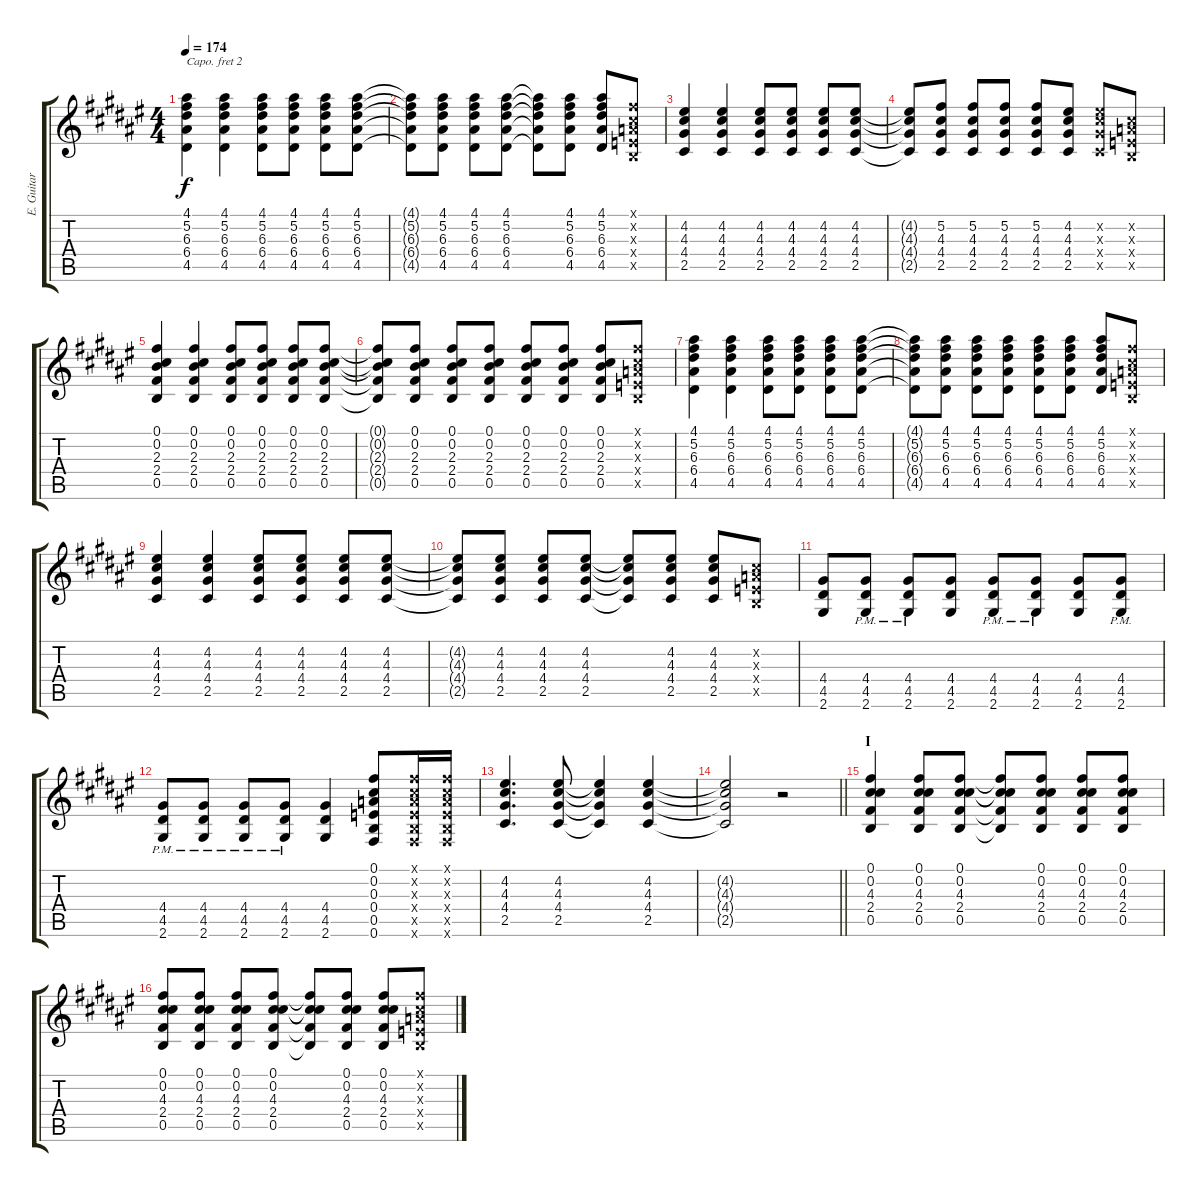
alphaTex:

\track ("E. Guitar I" "E. Guitar ") {instrument overdrivenguitar}
\staff {score tabs}
\capo 2
\tuning (E4 B3 G3 D3 A2 E2) {hide}
\ts (4 4)
\tempo 174
\clef g2
\ks f#
(4.1 5.2 6.3 6.4 4.5).4{dy f} (4.1 5.2 6.3 6.4 4.5).4 (4.1 5.2 6.3 6.4 4.5).8 (4.1 5.2 6.3 6.4 4.5).8 (4.1 5.2 6.3 6.4 4.5).8 (4.1 5.2 6.3 6.4 4.5).8 |
(4.1{t} 5.2{t} 6.3{t} 6.4{t} 4.5{t}).8 (4.1 5.2 6.3 6.4 4.5).8 (4.1 5.2 6.3 6.4 4.5).8 (4.1 5.2 6.3 6.4 4.5).8 (4.1{t} 5.2{t} 6.3{t} 6.4{t} 4.5{t}).8 (4.1 5.2 6.3 6.4 4.5).8 (4.1 5.2 6.3 6.4 4.5).8 (0.1{x} 0.2{x} 0.3{x} 0.4{x} 0.5{x}).8 |
(4.2 4.3 4.4 2.5).4 (4.2 4.3 4.4 2.5).4 (4.2 4.3 4.4 2.5).8 (4.2 4.3 4.4 2.5).8 (4.2 4.3 4.4 2.5).8 (4.2 4.3 4.4 2.5).8 |
(4.2{t} 4.3{t} 4.4{t} 2.5{t}).8 (5.2 4.3 4.4 2.5).8 (5.2 4.3 4.4 2.5).8 (5.2 4.3 4.4 2.5).8 (5.2 4.3 4.4 2.5).8 (4.2 4.3 4.4 2.5).8 (4.2{x} 4.3{x} 4.4{x} 2.5{x}).8 (0.2{x} 0.3{x} 0.4{x} 0.5{x}).8 |
(0.1 0.2 2.3 2.4 0.5).4 (0.1 0.2 2.3 2.4 0.5).4 (0.1 0.2 2.3 2.4 0.5).8 (0.1 0.2 2.3 2.4 0.5).8 (0.1 0.2 2.3 2.4 0.5).8 (0.1 0.2 2.3 2.4 0.5).8 |
(0.1{t} 0.2{t} 2.3{t} 2.4{t} 0.5{t}).8 (0.1 0.2 2.3 2.4 0.5).8 (0.1 0.2 2.3 2.4 0.5).8 (0.1 0.2 2.3 2.4 0.5).8 (0.1 0.2 2.3 2.4 0.5).8 (0.1 0.2 2.3 2.4 0.5).8 (0.1 0.2 2.3 2.4 0.5).8 (0.1{x} 0.2{x} 0.3{x} 0.4{x} 0.5{x}).8 |
(4.1 5.2 6.3 6.4 4.5).4 (4.1 5.2 6.3 6.4 4.5).4 (4.1 5.2 6.3 6.4 4.5).8 (4.1 5.2 6.3 6.4 4.5).8 (4.1 5.2 6.3 6.4 4.5).8 (4.1 5.2 6.3 6.4 4.5).8 |
(4.1{t} 5.2{t} 6.3{t} 6.4{t} 4.5{t}).8 (4.1 5.2 6.3 6.4 4.5).8 (4.1 5.2 6.3 6.4 4.5).8 (4.1 5.2 6.3 6.4 4.5).8 (4.1 5.2 6.3 6.4 4.5).8 (4.1 5.2 6.3 6.4 4.5).8 (4.1 5.2 6.3 6.4 4.5).8 (0.1{x} 0.2{x} 0.3{x} 0.4{x} 0.5{x}).8 |
(4.2 4.3 4.4 2.5).4 (4.2 4.3 4.4 2.5).4 (4.2 4.3 4.4 2.5).8 (4.2 4.3 4.4 2.5).8 (4.2 4.3 4.4 2.5).8 (4.2 4.3 4.4 2.5).8 |
(4.2{t} 4.3{t} 4.4{t} 2.5{t}).8 (4.2 4.3 4.4 2.5).8 (4.2 4.3 4.4 2.5).8 (4.2 4.3 4.4 2.5).8 (4.2{t} 4.3{t} 4.4{t} 2.5{t}).8 (4.2 4.3 4.4 2.5).8 (4.2 4.3 4.4 2.5).8 (0.2{x} 0.3{x} 0.4{x} 0.5{x}).8 |
(4.4 4.5 2.6).8 (4.4{pm} 4.5{pm} 2.6{pm}).8 (4.4{pm} 4.5{pm} 2.6{pm}).8 (4.4 4.5 2.6).8 (4.4{pm} 4.5{pm} 2.6{pm}).8 (4.4{pm} 4.5{pm} 2.6{pm}).8 (4.4 4.5 2.6).8 (4.4{pm} 4.5{pm} 2.6{pm}).8 |
(4.4{pm} 4.5{pm} 2.6{pm}).8 (4.4{pm} 4.5{pm} 2.6{pm}).8 (4.4{pm} 4.5{pm} 2.6{pm}).8 (4.4{pm} 4.5{pm} 2.6{pm}).8 (4.4 4.5 2.6).4 (0.1 0.2 0.3 0.4 0.5 0.6).8 (0.1{x} 0.2{x} 0.3{x} 0.4{x} 0.5{x} 0.6{x}).16 (0.1{x} 0.2{x} 0.3{x} 0.4{x} 0.5{x} 0.6{x}).16 |
(4.2 4.3 4.4 2.5).4{d} (4.2 4.3 4.4 2.5).8 (4.2{t} 4.3{t} 4.4{t} 2.5{t}).4 (4.2 4.3 4.4 2.5).4 |
\barLineRight lightlight
(4.2{t} 4.3{t} 4.4{t} 2.5{t}).2 r.2 |
\section ("" "I")
(0.1 0.2 4.3 2.4 0.5).4 (0.1 0.2 4.3 2.4 0.5).8 (0.1 0.2 4.3 2.4 0.5).8 (0.1{t} 0.2{t} 4.3{t} 2.4{t} 0.5{t}).8 (0.1 0.2 4.3 2.4 0.5).8 (0.1 0.2 4.3 2.4 0.5).8 (0.1 0.2 4.3 2.4 0.5).8 |
(0.1 0.2 4.3 2.4 0.5).8 (0.1 0.2 4.3 2.4 0.5).8 (0.1 0.2 4.3 2.4 0.5).8 (0.1 0.2 4.3 2.4 0.5).8 (0.1{t} 0.2{t} 4.3{t} 2.4{t} 0.5{t}).8 (0.1 0.2 4.3 2.4 0.5).8 (0.1 0.2 4.3 2.4 0.5).8 (0.1{x} 0.2{x} 0.3{x} 0.4{x} 0.5{x}).8
